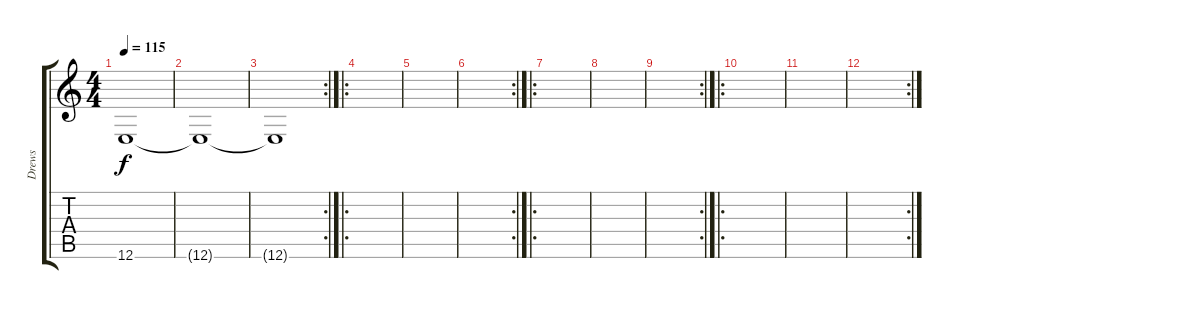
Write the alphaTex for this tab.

\track ("Drews" "Drews") {instrument synthstrings1}
\staff {score tabs}
\tuning (E4 B3 G3 D3 A2 E2) {hide}
\ts (4 4)
\tempo 115
\clef g2
\ks c
12.6.1{dy f instrument synthstrings1} |
12.6{t}.1 |
\rc 2
12.6{t}.1 |
\ro
|
|
\rc 2
|
\ro
|
|
\rc 2
|
\ro
|
|
\rc 2
